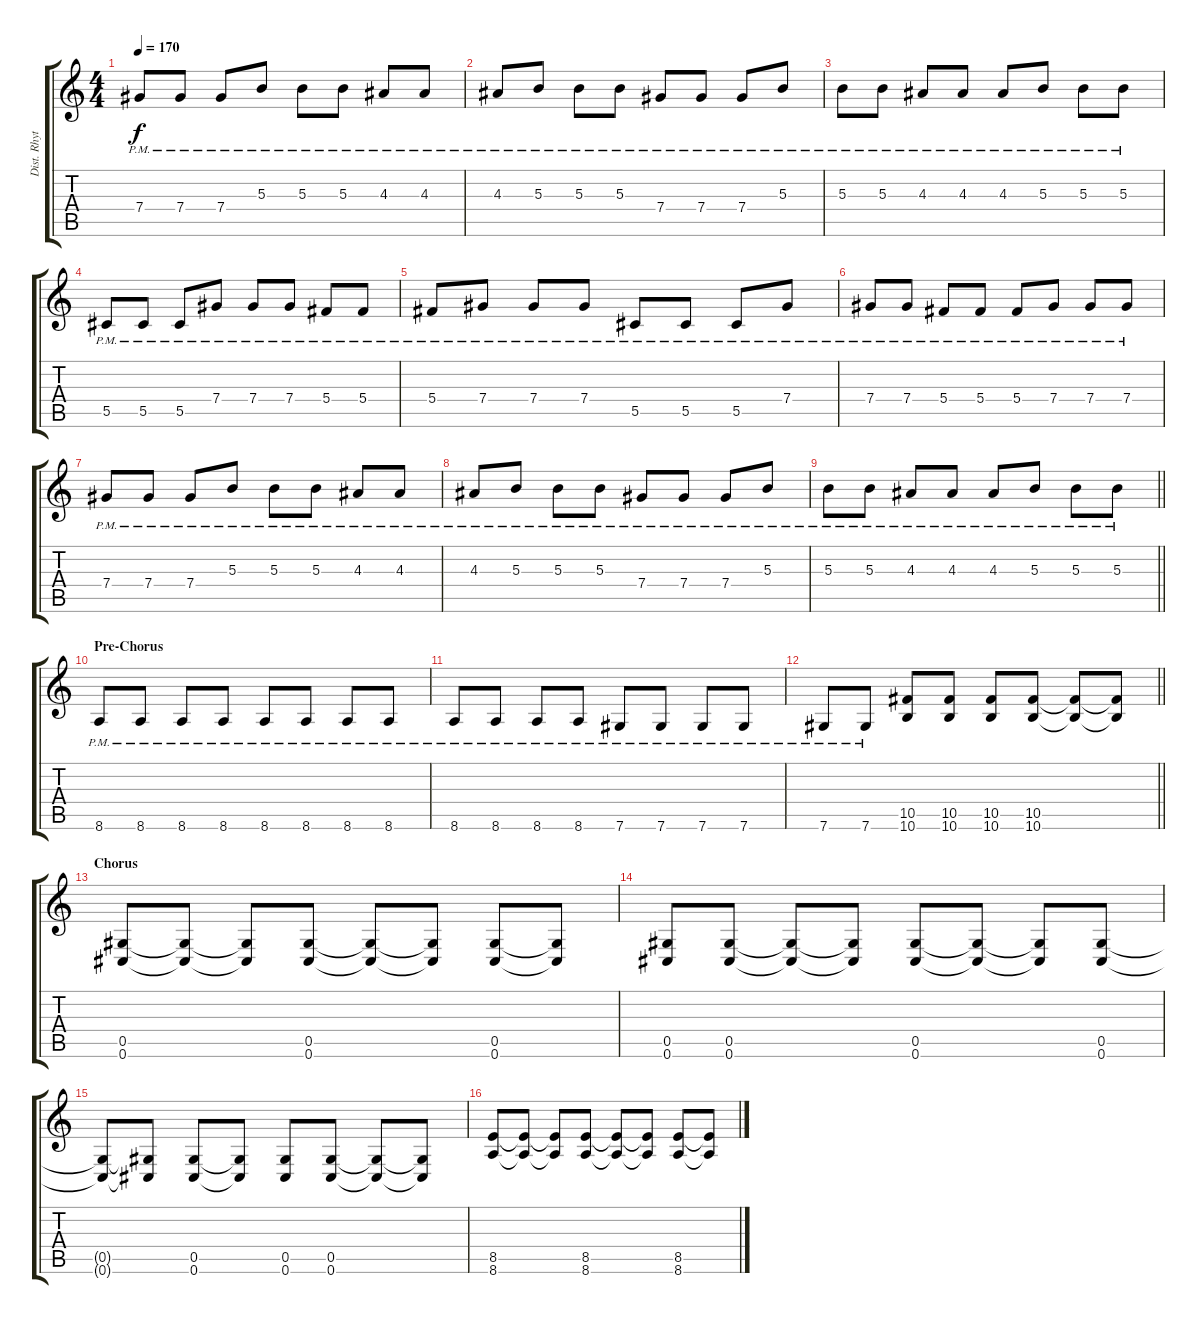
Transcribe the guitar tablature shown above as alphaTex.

\track ("Dist. Rhytm Guitar [R]" "Dist. Rhyt") {instrument distortionguitar}
\staff {score tabs}
\tuning (Eb4 Bb3 Gb3 Db3 Ab2 Db2) {hide}
\ts (4 4)
\tempo 170
\clef g2
\ks c
7.4{pm}.8{dy f} 7.4{pm}.8 7.4{pm}.8 5.3{pm}.8 5.3{pm}.8 5.3{pm}.8 4.3{pm}.8 4.3{pm}.8 |
4.3{pm}.8 5.3{pm}.8 5.3{pm}.8 5.3{pm}.8 7.4{pm}.8 7.4{pm}.8 7.4{pm}.8 5.3{pm}.8 |
5.3{pm}.8 5.3{pm}.8 4.3{pm}.8 4.3{pm}.8 4.3{pm}.8 5.3{pm}.8 5.3{pm}.8 5.3{pm}.8 |
5.5{pm}.8 5.5{pm}.8 5.5{pm}.8 7.4{pm}.8 7.4{pm}.8 7.4{pm}.8 5.4{pm}.8 5.4{pm}.8 |
5.4{pm}.8 7.4{pm}.8 7.4{pm}.8 7.4{pm}.8 5.5{pm}.8 5.5{pm}.8 5.5{pm}.8 7.4{pm}.8 |
7.4{pm}.8 7.4{pm}.8 5.4{pm}.8 5.4{pm}.8 5.4{pm}.8 7.4{pm}.8 7.4{pm}.8 7.4{pm}.8 |
7.4{pm}.8 7.4{pm}.8 7.4{pm}.8 5.3{pm}.8 5.3{pm}.8 5.3{pm}.8 4.3{pm}.8 4.3{pm}.8 |
4.3{pm}.8 5.3{pm}.8 5.3{pm}.8 5.3{pm}.8 7.4{pm}.8 7.4{pm}.8 7.4{pm}.8 5.3{pm}.8 |
\barLineRight lightlight
5.3{pm}.8 5.3{pm}.8 4.3{pm}.8 4.3{pm}.8 4.3{pm}.8 5.3{pm}.8 5.3{pm}.8 5.3{pm}.8 |
\section ("" "Pre-Chorus")
8.6{pm}.8 8.6{pm}.8 8.6{pm}.8 8.6{pm}.8 8.6{pm}.8 8.6{pm}.8 8.6{pm}.8 8.6{pm}.8 |
8.6{pm}.8 8.6{pm}.8 8.6{pm}.8 8.6{pm}.8 7.6{pm}.8 7.6{pm}.8 7.6{pm}.8 7.6{pm}.8 |
\barLineRight lightlight
7.6{pm}.8 7.6{pm}.8 (10.5 10.6).8 (10.5 10.6).8 (10.5 10.6).8 (10.5 10.6).8 (10.5{t} 10.6{t}).8 (10.5{t} 10.6{t}).8 |
\section ("" "Chorus")
(0.5 0.6).8 (0.5{t} 0.6{t}).8 (0.5{t} 0.6{t}).8 (0.5 0.6).8 (0.5{t} 0.6{t}).8 (0.5{t} 0.6{t}).8 (0.5 0.6).8 (0.5{t} 0.6{t}).8 |
(0.5 0.6).8 (0.5 0.6).8 (0.5{t} 0.6{t}).8 (0.5{t} 0.6{t}).8 (0.5 0.6).8 (0.5{t} 0.6{t}).8 (0.5{t} 0.6{t}).8 (0.5 0.6).8 |
(0.5{t} 0.6{t}).8 (0.5{t} 0.6{t}).8 (0.5 0.6).8 (0.5{t} 0.6{t}).8 (0.5 0.6).8 (0.5 0.6).8 (0.5{t} 0.6{t}).8 (0.5{t} 0.6{t}).8 |
(8.5 8.6).8 (8.5{t} 8.6{t}).8 (8.5{t} 8.6{t}).8 (8.5 8.6).8 (8.5{t} 8.6{t}).8 (8.5{t} 8.6{t}).8 (8.5 8.6).8 (8.5{t} 8.6{t}).8
